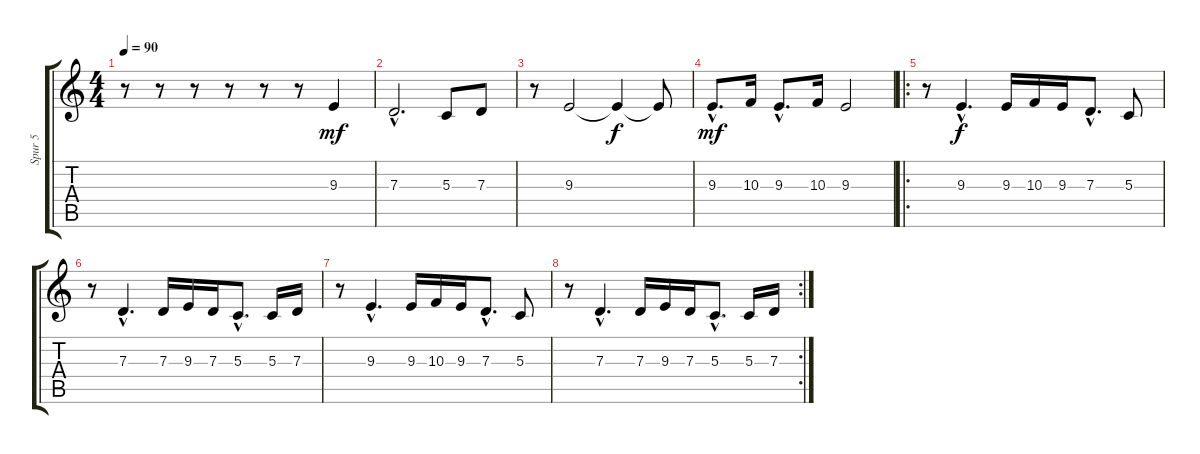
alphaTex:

\track ("Spur 5" "Spur 5") {instrument altosax}
\staff {score tabs}
\tuning (E4 B3 G3 D3 A2 E2) {hide}
\ts (4 4)
\tempo 90
\clef g2
\ks c
r.8{dy f volume 16} r.8 r.8 r.8 r.8 r.8 9.3.4{dy mf} |
7.3{hac}.2{d} 5.3.8 7.3.8 |
r.8 9.3.2 9.3{t}.4{dy f} 9.3{t}.8 |
9.3{hac}.8{d dy mf} 10.3.16 9.3{hac}.8{d} 10.3.16 9.3.2 |
\ro
r.8 9.3{hac}.4{d dy f} 9.3.16 10.3.16 9.3.16 7.3{hac}.8{d} 5.3.8 |
r.8 7.3{hac}.4{d} 7.3.16 9.3.16 7.3.16 5.3{hac}.8{d} 5.3.16 7.3.16 |
r.8 9.3{hac}.4{d} 9.3.16 10.3.16 9.3.16 7.3{hac}.8{d} 5.3.8 |
\rc 2
r.8 7.3{hac}.4{d} 7.3.16 9.3.16 7.3.16 5.3{hac}.8{d} 5.3.16 7.3.16
